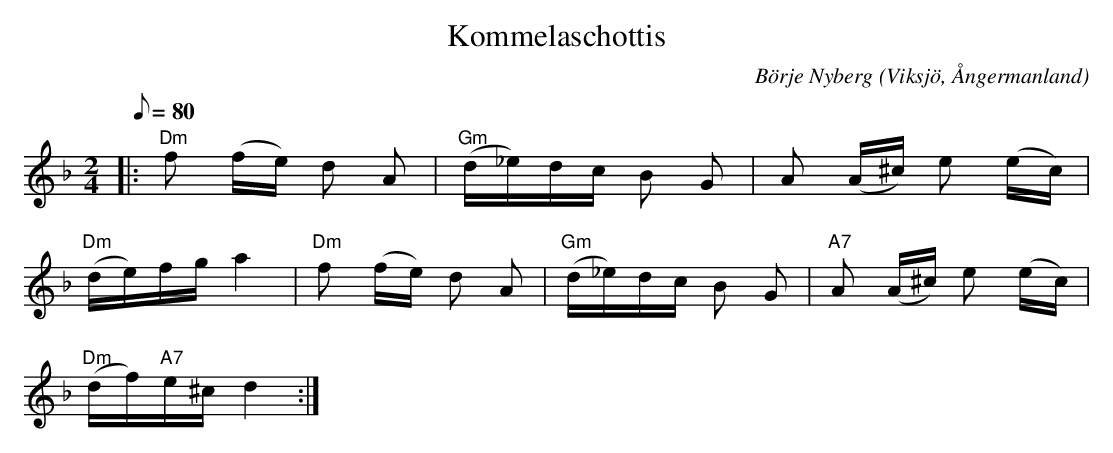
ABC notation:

X:1
T:Kommelaschottis
C:Börje Nyberg
O:Viksjö, Ångermanland
M:2/4
L:1/8
Q:80
K:Dm
|: "Dm"f (f/2e/2) d A | "Gm"(d/2_e/2)d/2c/2 B G | A (A/2^c/2) e (e/2c/2) |
 "Dm"(d/2e/2)f/2g/2 a2 | "Dm"f (f/2e/2) d A | "Gm" (d/2_e/2)d/2c/2 B G | "A7"A (A/2^c/2) e (e/2c/2) |
"Dm"(d/2f/2)"A7"e/2^c/2 d2:|
